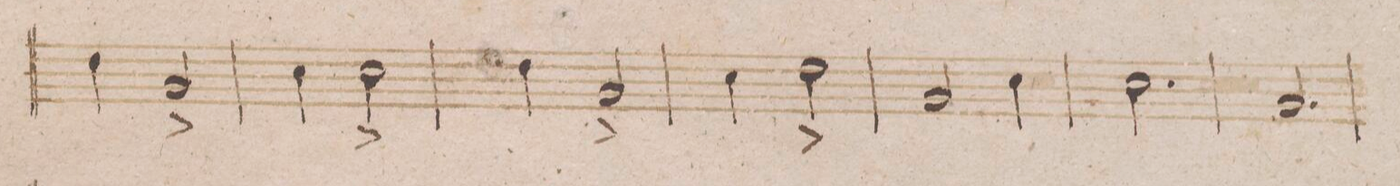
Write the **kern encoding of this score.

**kern	**dynam
*I"Corno 2do in F.	*
*clefG2	*
*M3/4	*
4g\	.
2c^/	.
=87	=87
4f\	.
2f^<\	.
=88	=88
4g\	.
2c^/	.
=89	=89
4f\	.
2g^<\	.
=90	=90
2c/	.
4f\	.
=91	=91
2.f\	.
=92	=92
2.c/	.
=93	=93
*-	*-
